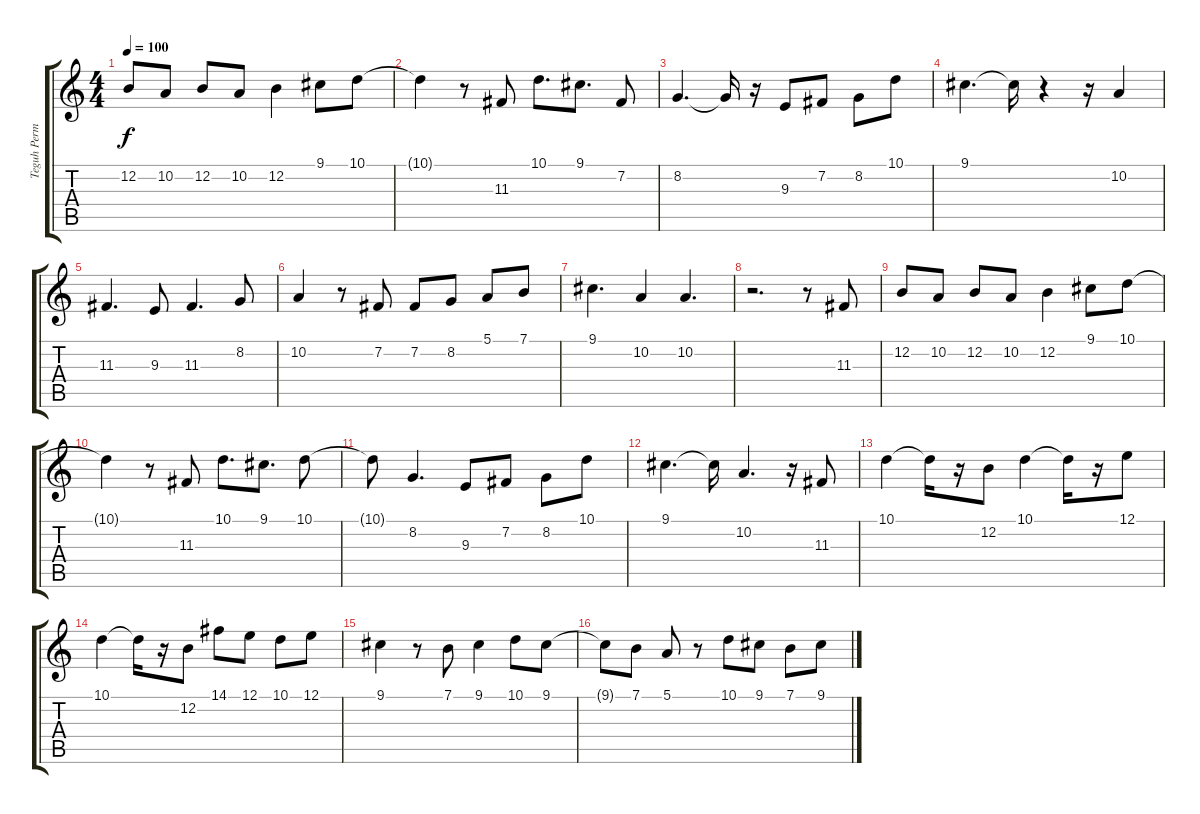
\track ("Teguh Permana" "Teguh Perm") {instrument pad1newage}
\staff {score tabs}
\tuning (E4 B3 G3 D3 A2 E2) {hide}
\ts (4 4)
\tempo 100
\clef g2
\ks c
12.2.8{dy f} 10.2.8 12.2.8 10.2.8 12.2.4 9.1.8 10.1.8 |
10.1{t}.4 r.8 11.3.8 10.1.8{d} 9.1.8{d} 7.2.8 |
8.2.4{d} 8.2{t}.16 r.16 9.3.8 7.2.8 8.2.8 10.1.8 |
9.1.4{d} 9.1{t}.16 r.4 r.16 10.2.4 |
11.3.4{d} 9.3.8 11.3.4{d} 8.2.8 |
10.2.4 r.8 7.2.8 7.2.8 8.2.8 5.1.8 7.1.8 |
9.1.4{d} 10.2.4 10.2.4{d} |
r.2{d} r.8 11.3.8 |
12.2.8 10.2.8 12.2.8 10.2.8 12.2.4 9.1.8 10.1.8 |
10.1{t}.4 r.8 11.3.8 10.1.8{d} 9.1.8{d} 10.1.8 |
10.1{t}.8 8.2.4{d} 9.3.8 7.2.8 8.2.8 10.1.8 |
9.1.4{d} 9.1{t}.16 10.2.4{d} r.16 11.3.8 |
10.1.4 10.1{t}.16 r.16 12.2.8 10.1.4 10.1{t}.16 r.16 12.1.8 |
10.1.4 10.1{t}.16 r.16 12.2.8 14.1.8 12.1.8 10.1.8 12.1.8 |
9.1.4 r.8 7.1.8 9.1.4 10.1.8 9.1.8 |
9.1{t}.8 7.1.8 5.1.8 r.8 10.1.8 9.1.8 7.1.8 9.1.8
